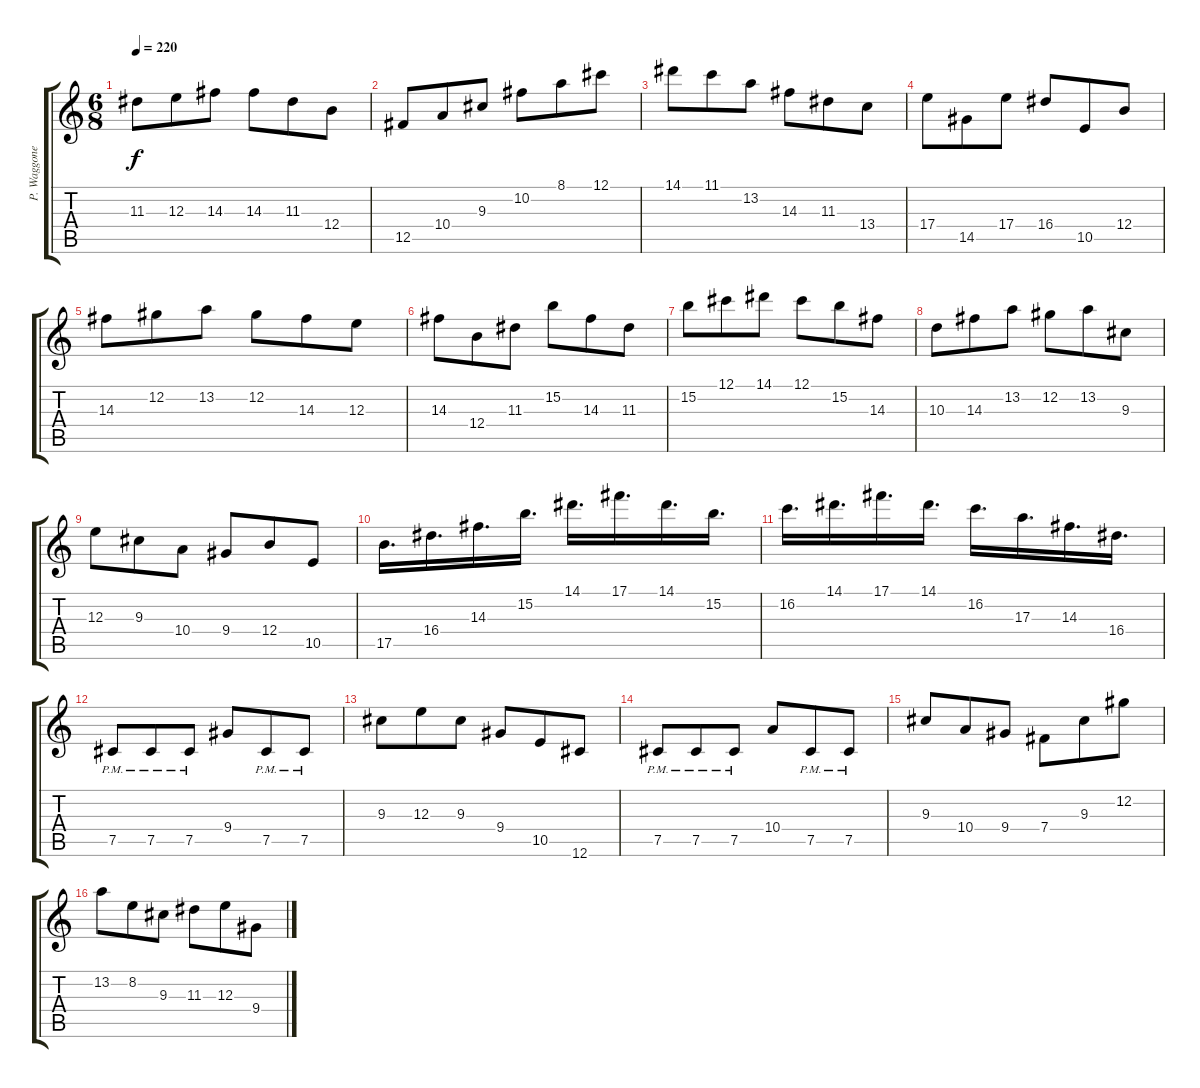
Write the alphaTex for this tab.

\track ("P. Waggoner Lead Gtr." "P. Waggone") {instrument distortionguitar}
\staff {score tabs}
\tuning (Db4 Ab3 E3 B2 Gb2 Db2) {hide}
\ts (6 8)
\tempo 220
\clef g2
\ks c
11.3.8{dy f} 12.3.8 14.3.8 14.3.8 11.3.8 12.4.8 |
12.5.8 10.4.8 9.3.8 10.2.8 8.1.8 12.1.8 |
14.1.8 11.1.8 13.2.8 14.3.8 11.3.8 13.4.8 |
17.4.8 14.5.8 17.4.8 16.4.8 10.5.8 12.4.8 |
14.3.8 12.2.8 13.2.8 12.2.8 14.3.8 12.3.8 |
14.3.8 12.4.8 11.3.8 15.2.8 14.3.8 11.3.8 |
15.2.8 12.1.8 14.1.8 12.1.8 15.2.8 14.3.8 |
10.3.8 14.3.8 13.2.8 12.2.8 13.2.8 9.3.8 |
12.3.8 9.3.8 10.4.8 9.4.8 12.4.8 10.5.8 |
17.5.16{d} 16.4.16{d} 14.3.16{d} 15.2.16{d} 14.1.16{d} 17.1.16{d} 14.1.16{d} 15.2.16{d} |
16.2.16{d} 14.1.16{d} 17.1.16{d} 14.1.16{d} 16.2.16{d} 17.3.16{d} 14.3.16{d} 16.4.16{d} |
7.5{pm}.8{volume 16 balance 4} 7.5{pm}.8 7.5{pm}.8 9.4.8 7.5{pm}.8 7.5{pm}.8 |
9.3.8 12.3.8 9.3.8 9.4.8 10.5.8 12.6.8 |
7.5{pm}.8 7.5{pm}.8 7.5{pm}.8 10.4.8 7.5{pm}.8 7.5{pm}.8 |
9.3.8 10.4.8 9.4.8 7.4.8 9.3.8 12.2.8 |
13.2.8 8.2.8 9.3.8 11.3.8 12.3.8 9.4.8
